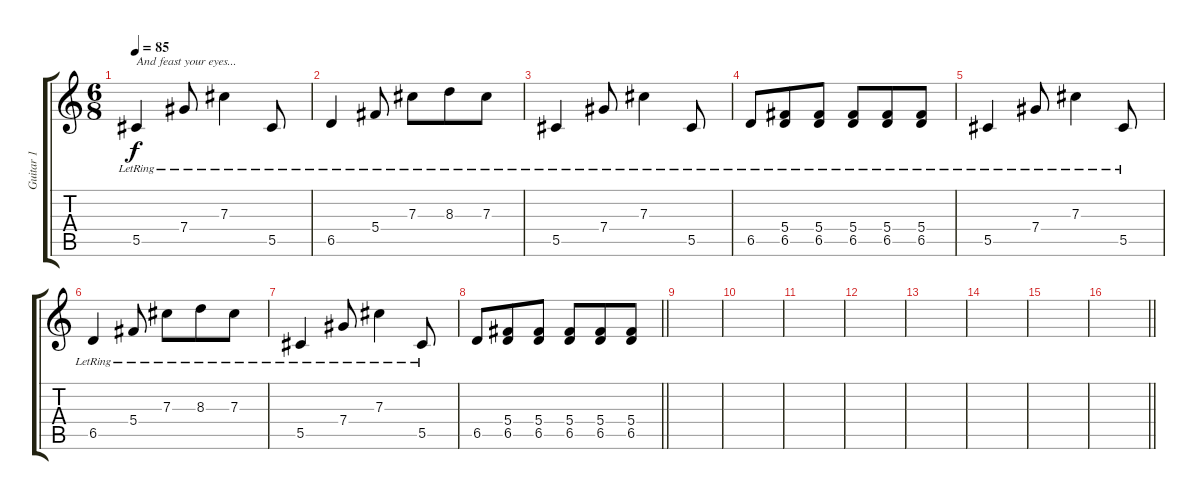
\track ("Guitar 1" "Guitar 1") {instrument electricguitarclean}
\staff {score tabs}
\tuning (Eb4 Bb3 Gb3 Db3 Ab2 Db2) {hide}
\ts (6 8)
\tempo 85
\clef g2
\ks c
5.5{lr}.4{txt "And feast your eyes..." dy f} 7.4{lr}.8 7.3{lr}.4 5.5{lr}.8 |
6.5{lr}.4 5.4{lr}.8 7.3{lr}.8 8.3{lr}.8 7.3{lr}.8 |
5.5{lr}.4 7.4{lr}.8 7.3{lr}.4 5.5{lr}.8 |
6.5{lr}.8 (5.4{lr} 6.5{lr}).8 (5.4{lr} 6.5{lr}).8 (5.4{lr} 6.5{lr}).8 (5.4{lr} 6.5{lr}).8 (5.4{lr} 6.5{lr}).8 |
5.5{lr}.4 7.4{lr}.8 7.3{lr}.4 5.5{lr}.8 |
6.5{lr}.4 5.4{lr}.8 7.3{lr}.8 8.3{lr}.8 7.3{lr}.8 |
5.5{lr}.4 7.4{lr}.8 7.3{lr}.4 5.5{lr}.8 |
\barLineRight lightlight
6.5.8 (5.4 6.5).8 (5.4 6.5).8 (5.4 6.5).8 (5.4 6.5).8 (5.4 6.5).8 |
|
|
|
|
|
|
|
\barLineRight lightlight
